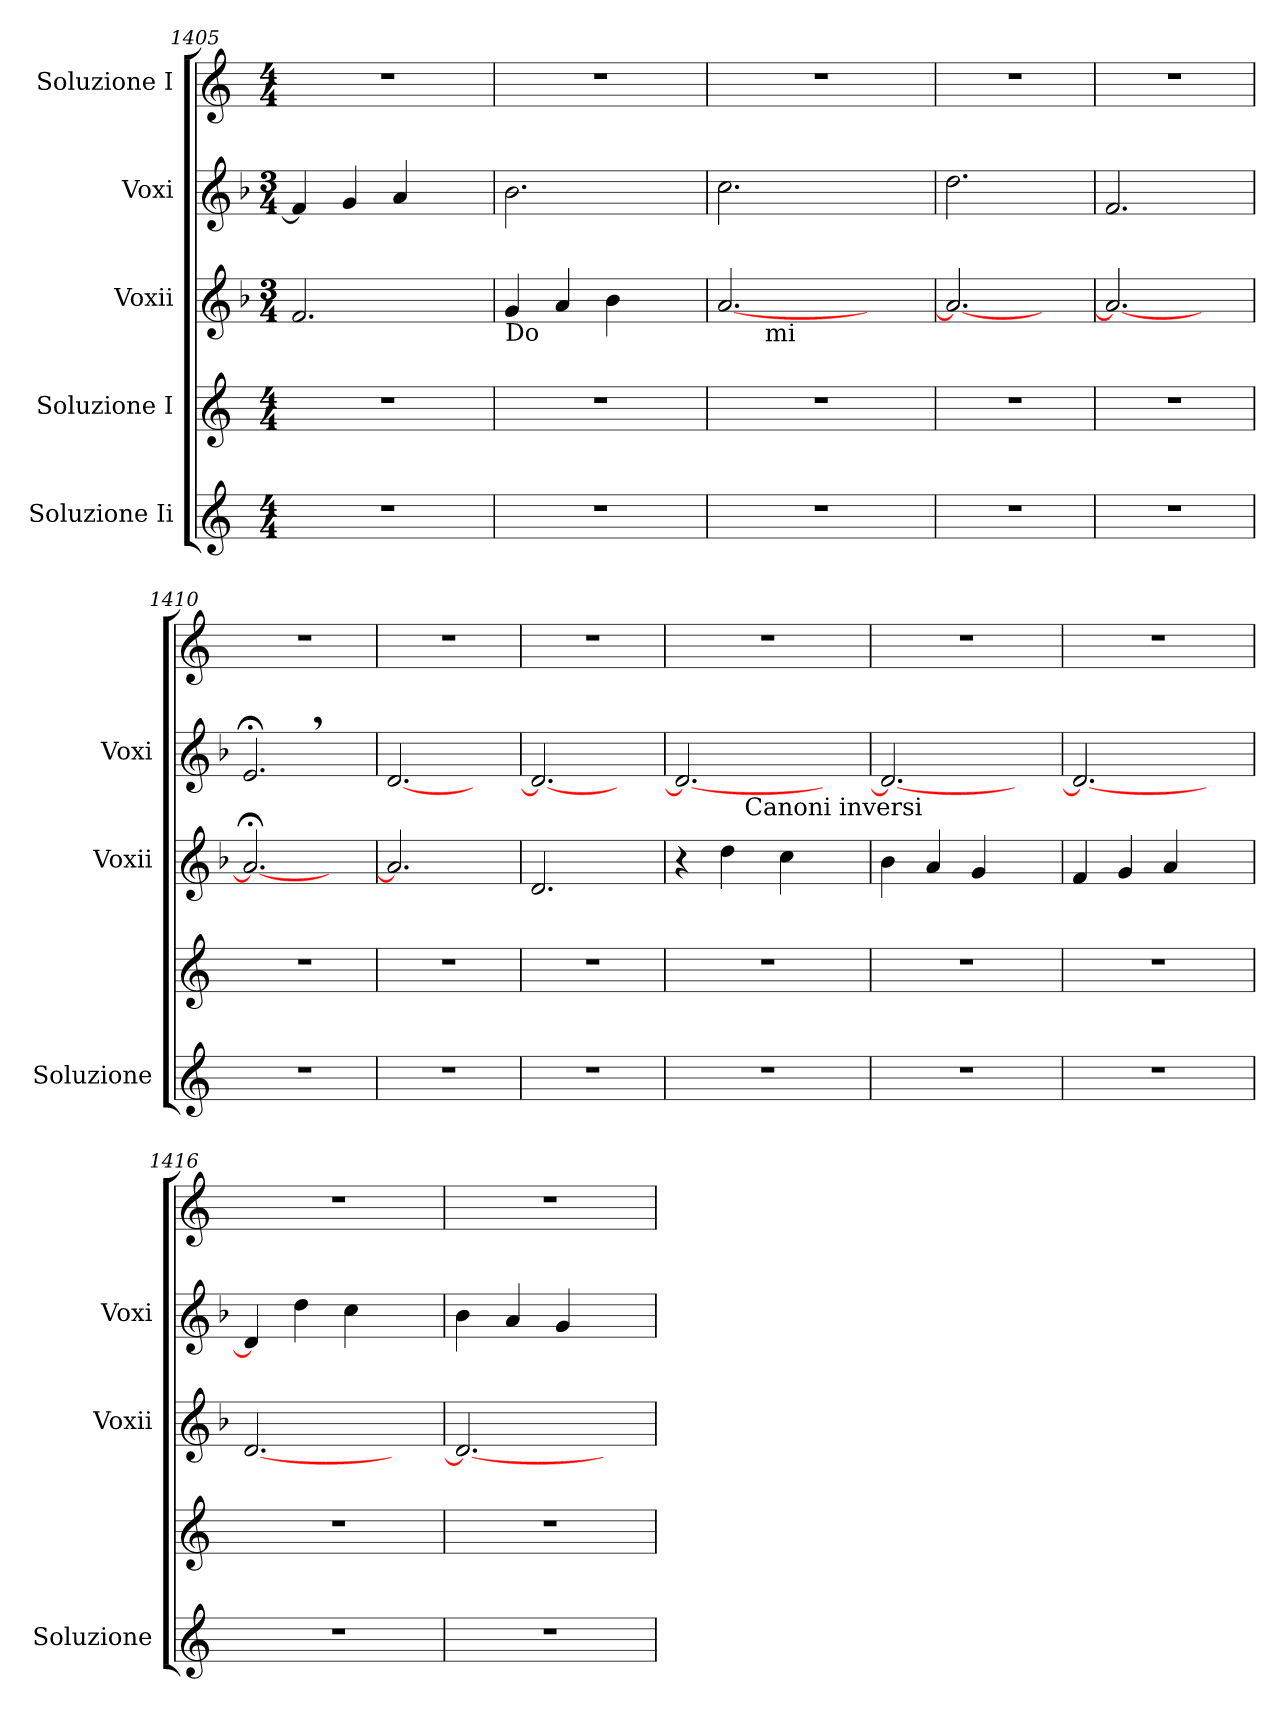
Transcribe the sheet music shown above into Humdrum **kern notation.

**kern	**kern	**kern	**kern	**kern
*part5	*part4	*part3	*part2	*part1
*staff5	*staff4	*staff3	*staff2	*staff1
*I"Soluzione Ii	*I"Soluzione I	*I"Voxii	*I"Voxi	*I"Soluzione I
*I'Soluzione	*	*I'Voxii	*I'Voxi	*
*clefG2	*clefG2	*clefG2	*clefG2	*clefG2
*k[]	*k[]	*k[b-]	*k[b-]	*k[]
*C:	*C:	*F:	*F:	*C:
*M4/4	*M4/4	*M3/4	*M3/4	*M4/4
=1405	=1405	=1405	=1405	=1405
1r	1r	2.f/	4f/]	1r
.	.	.	4g/	.
.	.	.	4a/	.
.	.	4ryy	4ryy	.
=1406	=1406	=1406	=1406	=1406
!	!	!LO:TX:b:t=Do	!	!
1r	1r	4g/	2.b-\	1r
.	.	4a/	.	.
.	.	4b-\	.	.
.	.	4ryy	4ryy	.
=1407	=1407	=1407	=1407	=1407
*	*	*^	*	*
1r	1r	[<2.a/	8ryy	2.cc\	1r
.	.	.	32ryy	.	.
!	!	!	!LO:TX:b:t=mi	!	!
.	.	.	2ryy	.	.
.	.	.	4ryy	.	.
.	.	4ryy	.	4ryy	.
.	.	.	16.ryy	.	.
*	*	*v	*v	*	*
=1408	=1408	=1408	=1408	=1408
1r	1r	2.a/_	2.dd\	1r
.	.	4ryy	4ryy	.
=1409	=1409	=1409	=1409	=1409
1r	1r	2.a/_	2.f/	1r
.	.	4ryy	4ryy	.
=1410	=1410	=1410	=1410	=1410
1r	1r	2.a;/_	2.e;,>/	1r
.	.	4ryy	4ryy	.
!!LO:PB:g=z
=1411	=1411	=1411	=1411	=1411
1r	1r	2.a/]	[<2.d/	1r
.	.	4ryy	4ryy	.
=1412	=1412	=1412	=1412	=1412
1r	1r	2.d/	2.d/_	1r
.	.	4ryy	4ryy	.
=1413	=1413	=1413	=1413	=1413
*	*	*	*^	*
1r	1r	4r	2.d/_	3ryy	1r
.	.	4dd\	.	.	.
!	!	!	!	!LO:TX:b:t=Canoni inversi	!
.	.	.	.	3%2ryy	.
.	.	4cc\	.	.	.
.	.	4ryy	4ryy	.	.
*	*	*	*v	*v	*
=1414	=1414	=1414	=1414	=1414
1r	1r	4b-\	2.d/_	1r
.	.	4a/	.	.
.	.	4g/	.	.
.	.	4ryy	4ryy	.
=1415	=1415	=1415	=1415	=1415
1r	1r	4f/	2.d/_	1r
.	.	4g/	.	.
.	.	4a/	.	.
.	.	4ryy	4ryy	.
=1416	=1416	=1416	=1416	=1416
1r	1r	[<2.d/	4d/]	1r
.	.	.	4dd\	.
.	.	.	4cc\	.
.	.	4ryy	4ryy	.
=1417	=1417	=1417	=1417	=1417
1r	1r	2.d/_	4b-\	1r
.	.	.	4a/	.
.	.	.	4g/	.
.	.	4ryy	4ryy	.
=	=	=	=	=
*-	*-	*-	*-	*-
